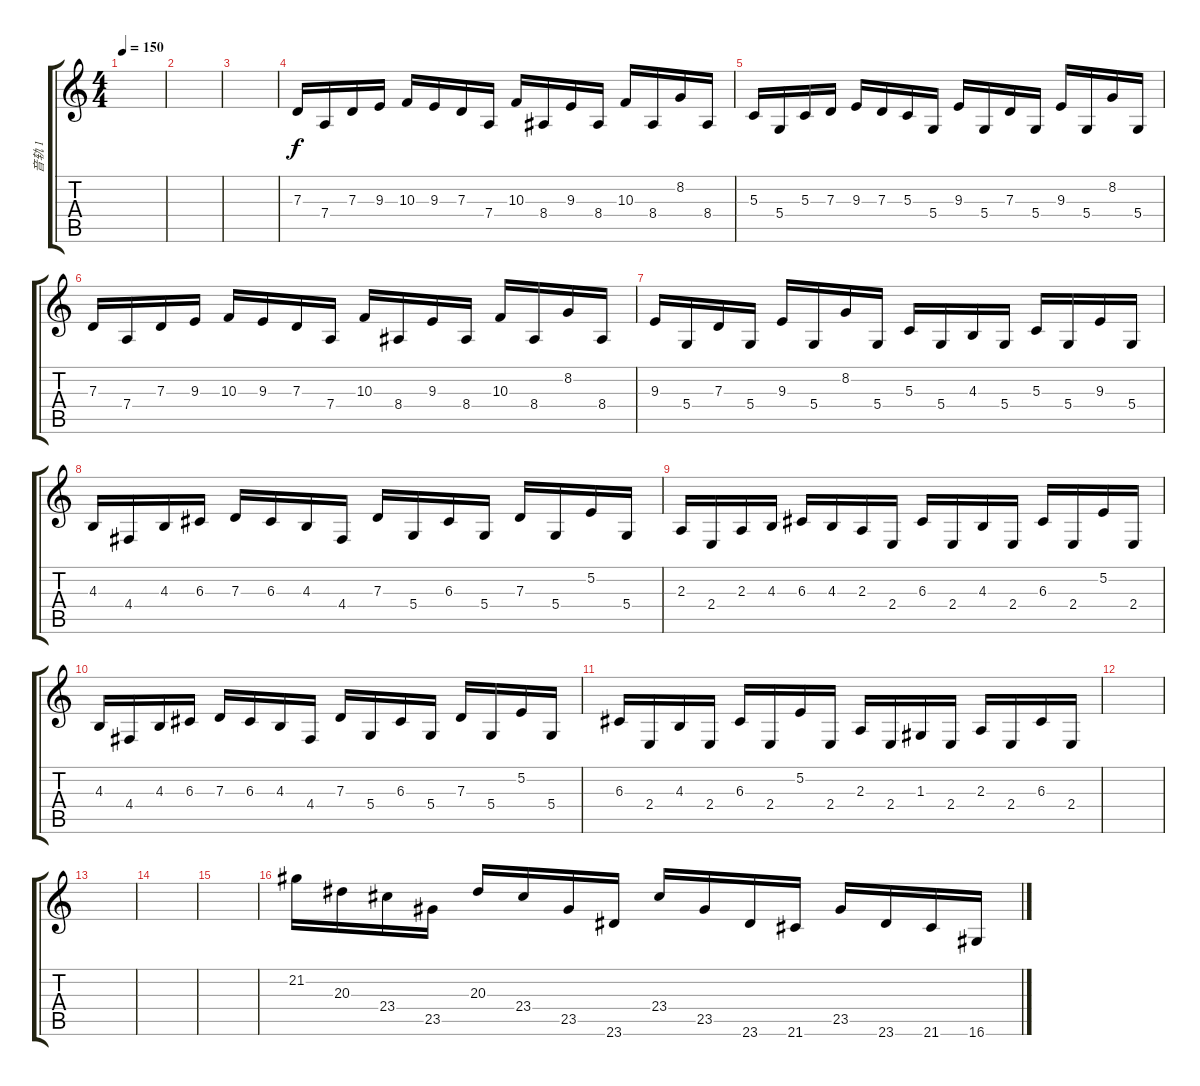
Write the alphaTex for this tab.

\track ("音轨 1" "音轨 1") {instrument electricgrandpiano}
\staff {score tabs}
\tuning (E4 B3 G3 D3 A2 E2) {hide}
\ts (4 4)
\tempo 150
\clef g2
\ks c
|
|
|
7.3.16 7.4.16 7.3.16 9.3.16 10.3.16 9.3.16 7.3.16 7.4.16 10.3.16 8.4.16 9.3.16 8.4.16 10.3.16 8.4.16 8.2.16 8.4.16 |
5.3.16 5.4.16 5.3.16 7.3.16 9.3.16 7.3.16 5.3.16 5.4.16 9.3.16 5.4.16 7.3.16 5.4.16 9.3.16 5.4.16 8.2.16 5.4.16 |
7.3.16 7.4.16 7.3.16 9.3.16 10.3.16 9.3.16 7.3.16 7.4.16 10.3.16 8.4.16 9.3.16 8.4.16 10.3.16 8.4.16 8.2.16 8.4.16 |
9.3.16 5.4.16 7.3.16 5.4.16 9.3.16 5.4.16 8.2.16 5.4.16 5.3.16 5.4.16 4.3.16 5.4.16 5.3.16 5.4.16 9.3.16 5.4.16 |
4.3.16 4.4.16 4.3.16 6.3.16 7.3.16 6.3.16 4.3.16 4.4.16 7.3.16 5.4.16 6.3.16 5.4.16 7.3.16 5.4.16 5.2.16 5.4.16 |
2.3.16 2.4.16 2.3.16 4.3.16 6.3.16 4.3.16 2.3.16 2.4.16 6.3.16 2.4.16 4.3.16 2.4.16 6.3.16 2.4.16 5.2.16 2.4.16 |
4.3.16 4.4.16 4.3.16 6.3.16 7.3.16 6.3.16 4.3.16 4.4.16 7.3.16 5.4.16 6.3.16 5.4.16 7.3.16 5.4.16 5.2.16 5.4.16 |
6.3.16 2.4.16 4.3.16 2.4.16 6.3.16 2.4.16 5.2.16 2.4.16 2.3.16 2.4.16 1.3.16 2.4.16 2.3.16 2.4.16 6.3.16 2.4.16 |
|
|
|
|
21.2.16 20.3.16 23.4.16 23.5.16 20.3.16 23.4.16 23.5.16 23.6.16 23.4.16 23.5.16 23.6.16 21.6.16 23.5.16 23.6.16 21.6.16 16.6.16
